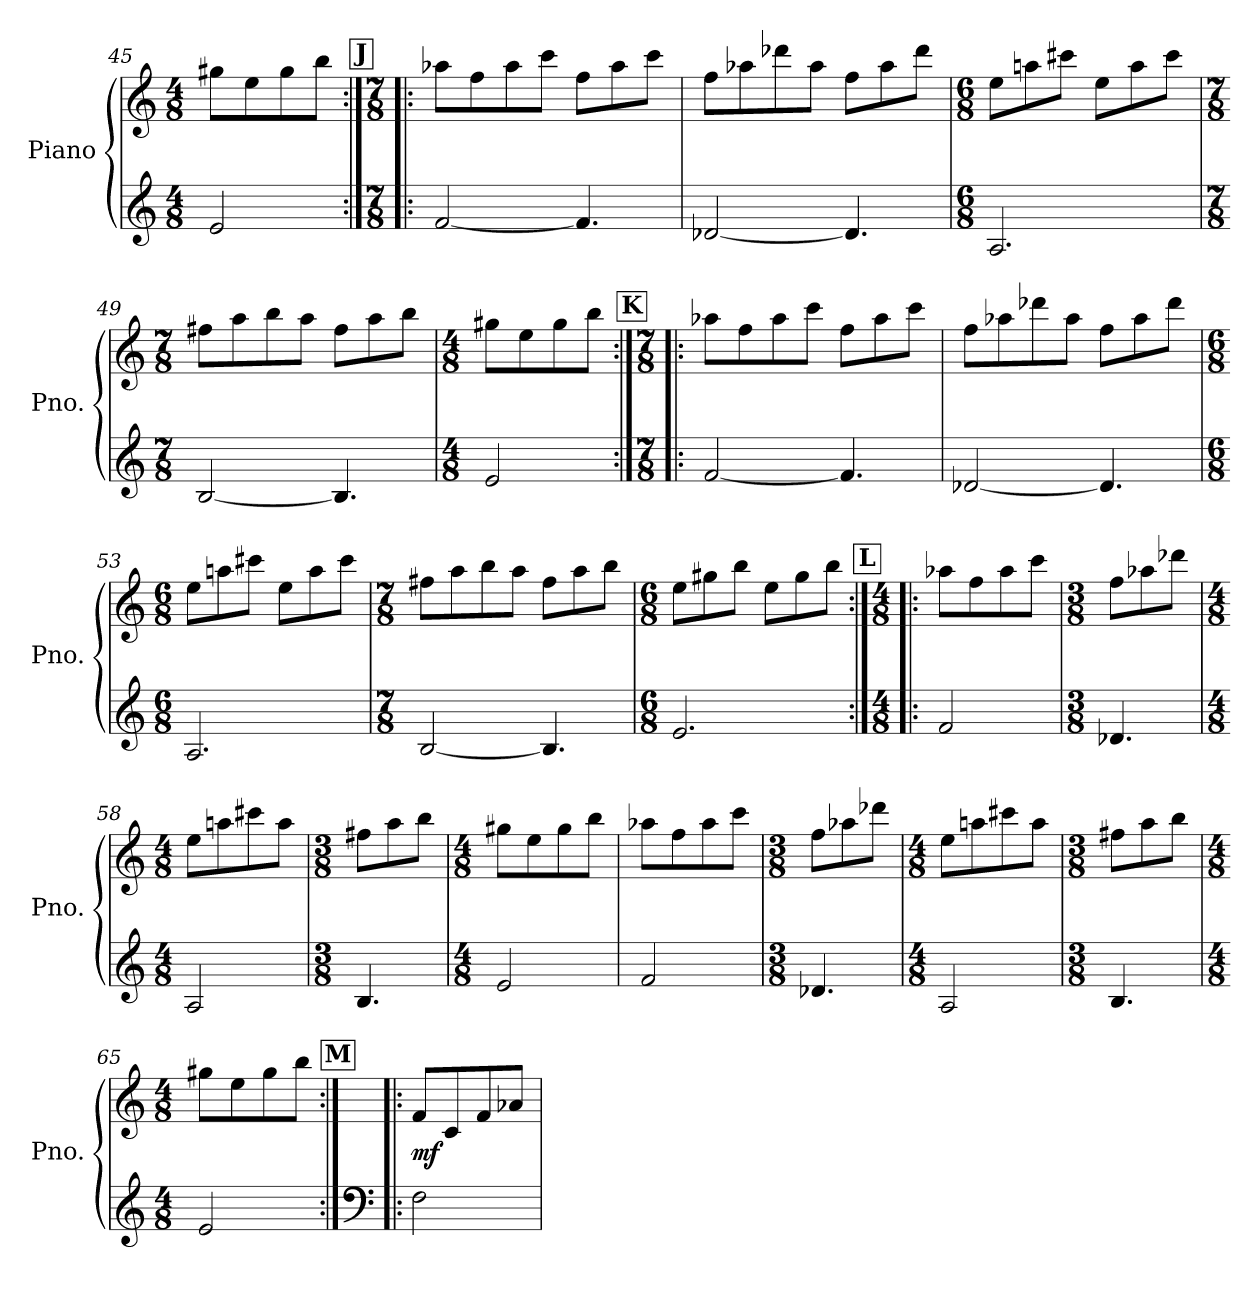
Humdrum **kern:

**kern	**kern	**dynam
*part1	*part1	*part1
*staff2	*staff1	*staff1/2
*I"Piano	*	*
*I'Pno.	*	*
*clefG2	*clefG2	*
*k[]	*k[]	*
*M4/8	*M4/8	*
=45	=45	=45
2e/	8gg#X\L	.
.	8ee\	.
.	8gg#\	.
.	8bb\J	.
!!LO:LB:g=z
!!LO:REH:place=s1:a:B:fs=14:t=J
=46:|!|:	=46:|!|:	=46:|!|:
*M7/8	*M7/8	*
[2f/	8aa-X\L	.
.	8ff\	.
.	8aa-\	.
.	8ccc\J	.
4.f/]	8ff\L	.
.	8aa-\	.
.	8ccc\J	.
=47	=47	=47
[2d-X/	8ff\L	.
.	8aa-X\	.
.	8ddd-X\	.
.	8aa-\J	.
4.d-/]	8ff\L	.
.	8aa-\	.
.	8ddd-\J	.
=48	=48	=48
*M6/8	*M6/8	*
2.A/	8ee\L	.
.	8aan\	.
.	8ccc#X\J	.
.	8ee\L	.
.	8aa\	.
.	8ccc#\J	.
=49	=49	=49
*M7/8	*M7/8	*
[2B/	8ff#X\L	.
.	8aa\	.
.	8bb\	.
.	8aa\J	.
4.B/]	8ff#\L	.
.	8aa\	.
.	8bb\J	.
=50	=50	=50
*M4/8	*M4/8	*
2e/	8gg#X\L	.
.	8ee\	.
.	8gg#\	.
.	8bb\J	.
!!LO:REH:place=s1:a:B:fs=14:t=K
=51:|!|:	=51:|!|:	=51:|!|:
*M7/8	*M7/8	*
[2f/	8aa-X\L	.
.	8ff\	.
.	8aa-\	.
.	8ccc\J	.
4.f/]	8ff\L	.
.	8aa-\	.
.	8ccc\J	.
!!LO:LB:g=z
=52	=52	=52
[2d-X/	8ff\L	.
.	8aa-X\	.
.	8ddd-X\	.
.	8aa-\J	.
4.d-/]	8ff\L	.
.	8aa-\	.
.	8ddd-\J	.
=53	=53	=53
*M6/8	*M6/8	*
2.A/	8ee\L	.
.	8aan\	.
.	8ccc#X\J	.
.	8ee\L	.
.	8aa\	.
.	8ccc#\J	.
=54	=54	=54
*M7/8	*M7/8	*
[2B/	8ff#X\L	.
.	8aa\	.
.	8bb\	.
.	8aa\J	.
4.B/]	8ff#\L	.
.	8aa\	.
.	8bb\J	.
=55	=55	=55
*M6/8	*M6/8	*
2.e/	8ee\L	.
.	8gg#X\	.
.	8bb\J	.
.	8ee\L	.
.	8gg#\	.
.	8bb\J	.
!!LO:REH:place=s1:a:B:fs=14:t=L
=56:|!|:	=56:|!|:	=56:|!|:
*M4/8	*M4/8	*
2f/	8aa-X\L	.
.	8ff\	.
.	8aa-\	.
.	8ccc\J	.
=57	=57	=57
*M3/8	*M3/8	*
4.d-X/	8ff\L	.
.	8aa-X\	.
.	8ddd-X\J	.
=58	=58	=58
*M4/8	*M4/8	*
2A/	8ee\L	.
.	8aan\	.
.	8ccc#X\	.
.	8aa\J	.
!!LO:PB:g=z
=59	=59	=59
*M3/8	*M3/8	*
4.B/	8ff#X\L	.
.	8aa\	.
.	8bb\J	.
=60	=60	=60
*M4/8	*M4/8	*
2e/	8gg#X\L	.
.	8ee\	.
.	8gg#\	.
.	8bb\J	.
=61	=61	=61
2f/	8aa-X\L	.
.	8ff\	.
.	8aa-\	.
.	8ccc\J	.
=62	=62	=62
*M3/8	*M3/8	*
4.d-X/	8ff\L	.
.	8aa-X\	.
.	8ddd-X\J	.
=63	=63	=63
*M4/8	*M4/8	*
2A/	8ee\L	.
.	8aan\	.
.	8ccc#X\	.
.	8aa\J	.
=64	=64	=64
*M3/8	*M3/8	*
4.B/	8ff#X\L	.
.	8aa\	.
.	8bb\J	.
=65	=65	=65
*M4/8	*M4/8	*
2e/	8gg#X\L	.
.	8ee\	.
.	8gg#\	.
.	8bb\J	.
!!LO:REH:place=s1:a:B:fs=14:t=M
=66:|!|:	=66:|!|:	=66:|!|:
*clefF4	*	*
!	!	!LO:DY:b
2F\	8f/L	mf
.	8c/	.
.	8f/	.
.	8a-X/J	.
=	=	=
*-	*-	*-
